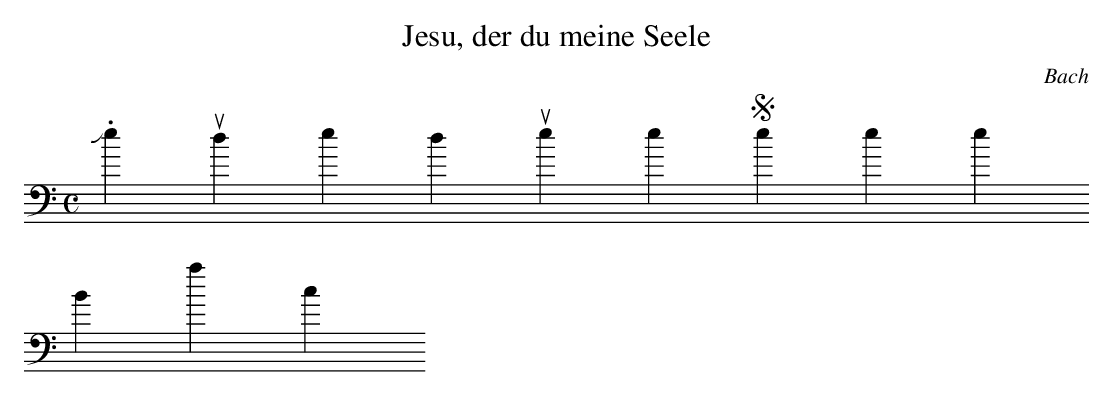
X:1
T:Jesu, der du meine Seele
C:Bach
M:C
L:1/4
K:C bass " 2"Aa"6"^g"-5"^f/"#"e/ |"6"^f/"-5"^g/" 2"a"4 #"eHA |\ a/"6"g/ f/"6"e/ "56"d/"#"e/" 6"f |\ "+6 2 7"Byy"6"c/"5+6 -5"A/y"#"He2:| "#"ea/g/ "6"^f/"6"d/ g/f/ |"6 2"e"24"d/"6"c/"# 7"dHG |\ ag/f/"6 7"ef/e/ |" 6"d"6"e/f/" 7"gHc | g"6 5"a"6 5"bc'/"7"b/ |"24"a/"-5"^g/a"#"He2 |\ "6"c/"6"B/ "24"A/"6"^G/ A/"6"d/ "#7"e/"6"f/ |\ "46"e/d/"# 4 7"ey"#"HA2 |]
 37. Jesu, der du meine Seele
Bach
